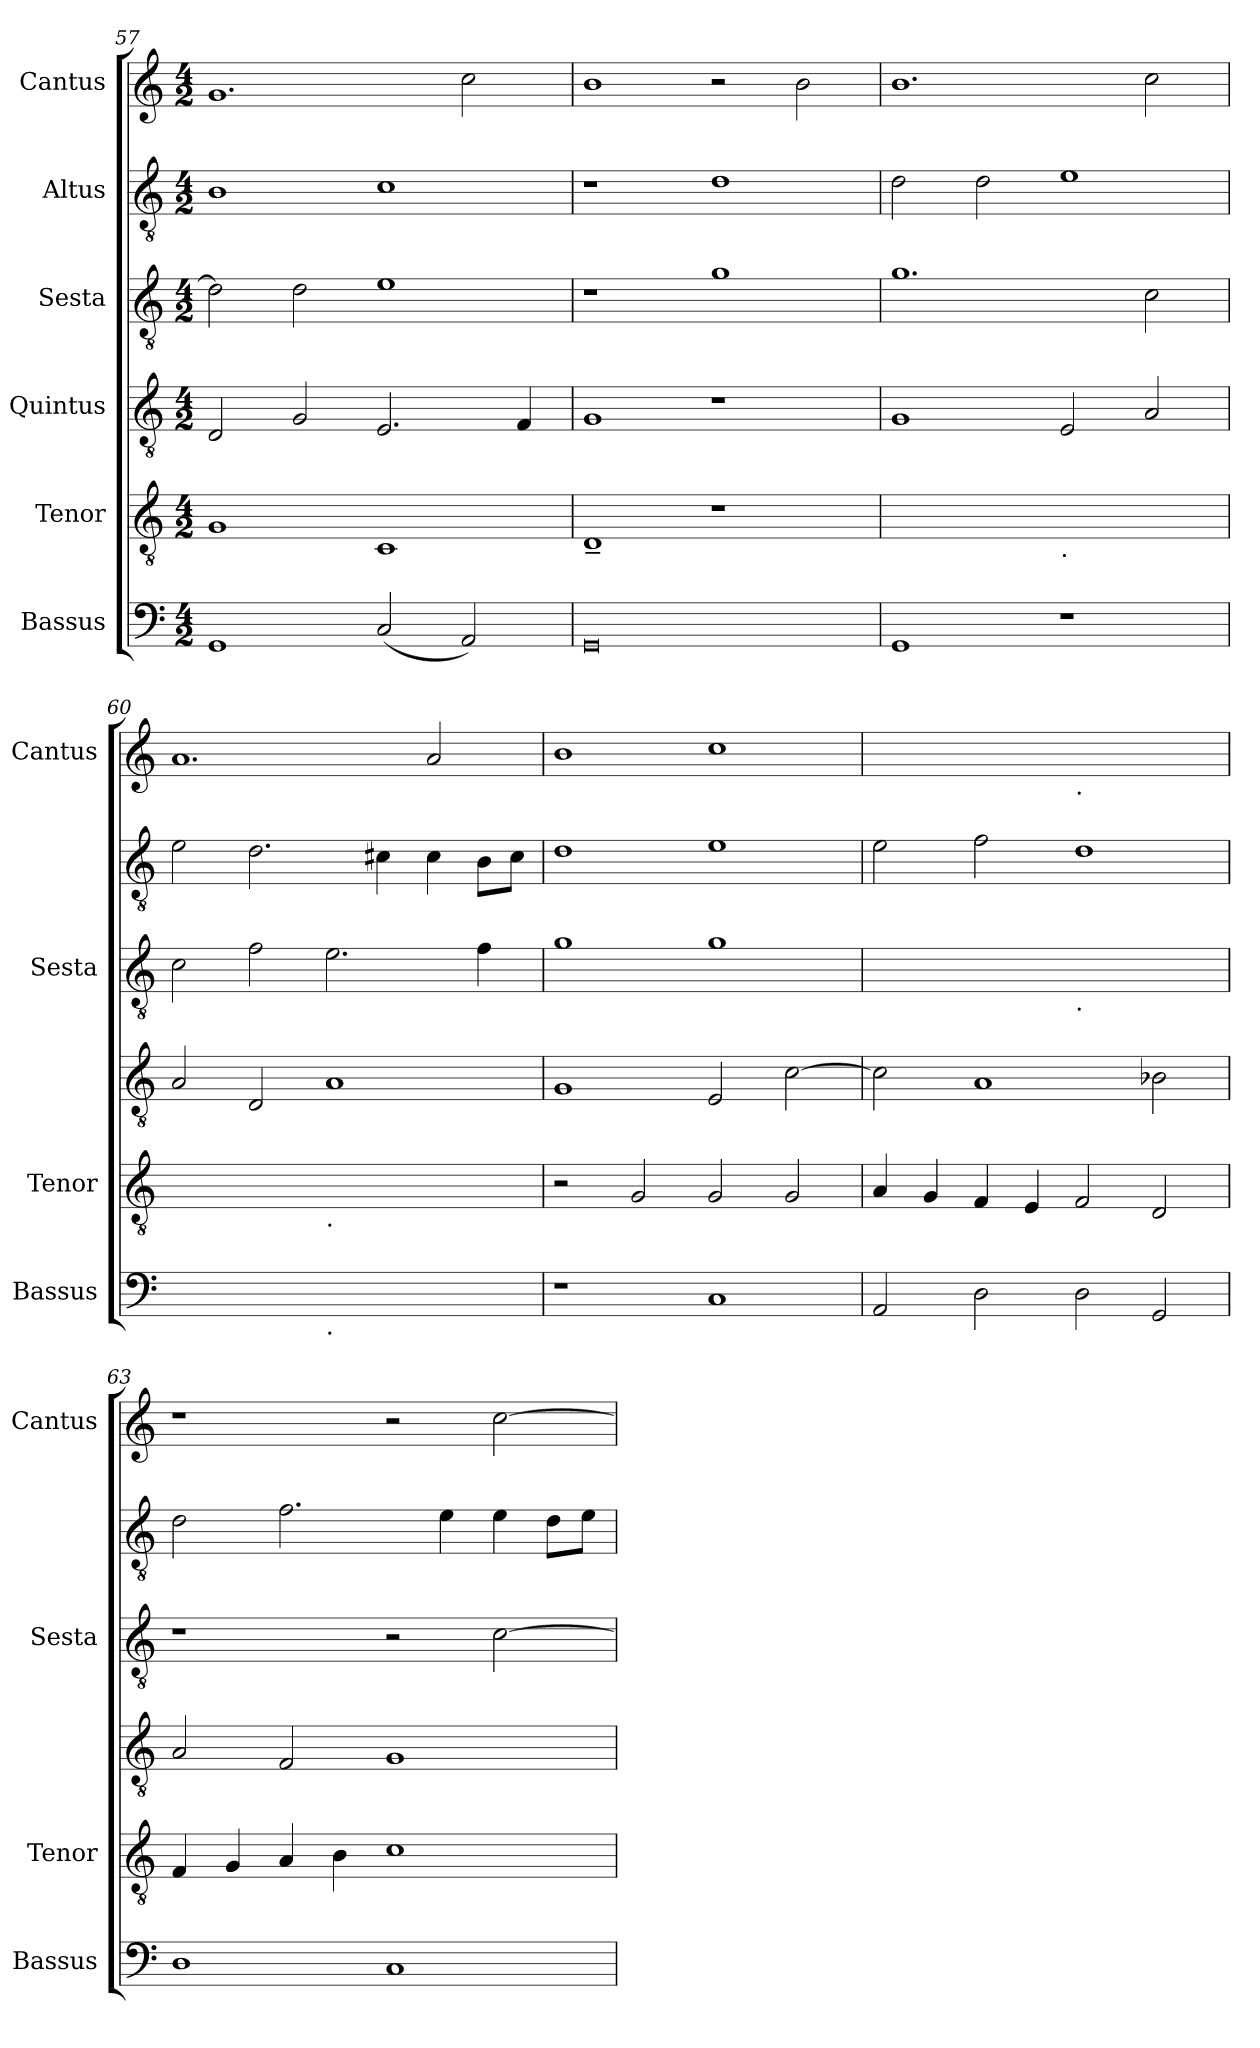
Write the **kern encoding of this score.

**kern	**kern	**kern	**kern	**kern	**kern
*part6	*part5	*part4	*part3	*part2	*part1
*staff6	*staff5	*staff4	*staff3	*staff2	*staff1
*I"Bassus	*I"Tenor	*I"Quintus	*I"Sesta	*I"Altus	*I"Cantus
*I'Bassus	*I'Tenor	*	*I'Sesta	*	*I'Cantus
*clefF4	*clefGv2	*clefGv2	*clefGv2	*clefGv2	*clefG2
*k[]	*k[]	*k[]	*k[]	*k[]	*k[]
*M4/2	*M4/2	*M4/2	*M4/2	*M4/2	*M4/2
=57	=57	=57	=57	=57	=57
1GG	1G	2D/	2d\]	1B	1.g
.	.	2G/	2d\	.	.
(>2C/	1C	2.E/	1e	1c	.
2AA/)	.	.	.	.	2cc\
.	.	4F/	.	.	.
=58	=58	=58	=58	=58	=58
0GG	1D~	1G	1r	1r	1b
.	1r	1r	1g	1d	2r
.	.	.	.	.	2b\
=59	=59	=59	=59	=59	=59
*	*^	*	*	*	*
1GG	0ryy	1ryy	1G	1.g	2d\	1.b
.	.	.	.	.	2d\	.
!	!	!LO:TX:b:t=.	!	!	!	!
1r	.	1ryy	2E/	.	1e	.
.	.	.	2A/	2c\	.	2cc\
=60	=60	=60	=60	=60	=60	=60
*^	*	*	*	*	*	*
0ryy	1ryy	0ryy	1ryy	2A/	2c\	2e\	1.a
.	.	.	.	2D/	2f\	2.d\	.
!	!	!	!LO:TX:b:t=.	!	!	!	!
!	!LO:TX:b:t=.	!	!	!	!	!	!
.	1ryy	.	1ryy	1A	2.e\	.	.
.	.	.	.	.	.	4c#X\	.
.	.	.	.	.	.	4c#\	2a/
.	.	.	.	.	4f\	8B\L	.
.	.	.	.	.	.	8c#\J	.
*v	*v	*	*	*	*	*	*
*	*v	*v	*	*	*	*
=61	=61	=61	=61	=61	=61
1r	2r	1G	1g	1d	1b
.	2G/	.	.	.	.
1C	2G/	2E/	1g	1e	1cc
.	2G/	[2c\	.	.	.
=62	=62	=62	=62	=62	=62
*	*	*	*^	*	*^
2AA/	4A/	2c\]	0ryy	1ryy	2e\	0ryy	1ryy
.	4G/	.	.	.	.	.	.
2D\	4F/	1A	.	.	2f\	.	.
.	4E/	.	.	.	.	.	.
!	!	!	!	!	!	!	!LO:TX:b:t=.
!	!	!	!	!LO:TX:b:t=.	!	!	!
2D\	2F/	.	.	1ryy	1d	.	1ryy
2GG/	2D/	2B-X\	.	.	.	.	.
*	*	*	*v	*v	*	*v	*v
=63	=63	=63	=63	=63	=63
1D	4F/	2A/	1r	2d\	1r
.	4G/	.	.	.	.
.	4A/	2F/	.	2.f\	.
.	4B\	.	.	.	.
1C	1c	1G	2r	.	2r
.	.	.	.	4e\	.
.	.	.	[2c\	4e\	[2cc\
.	.	.	.	8d\L	.
.	.	.	.	8e\J	.
=	=	=	=	=	=
*-	*-	*-	*-	*-	*-
